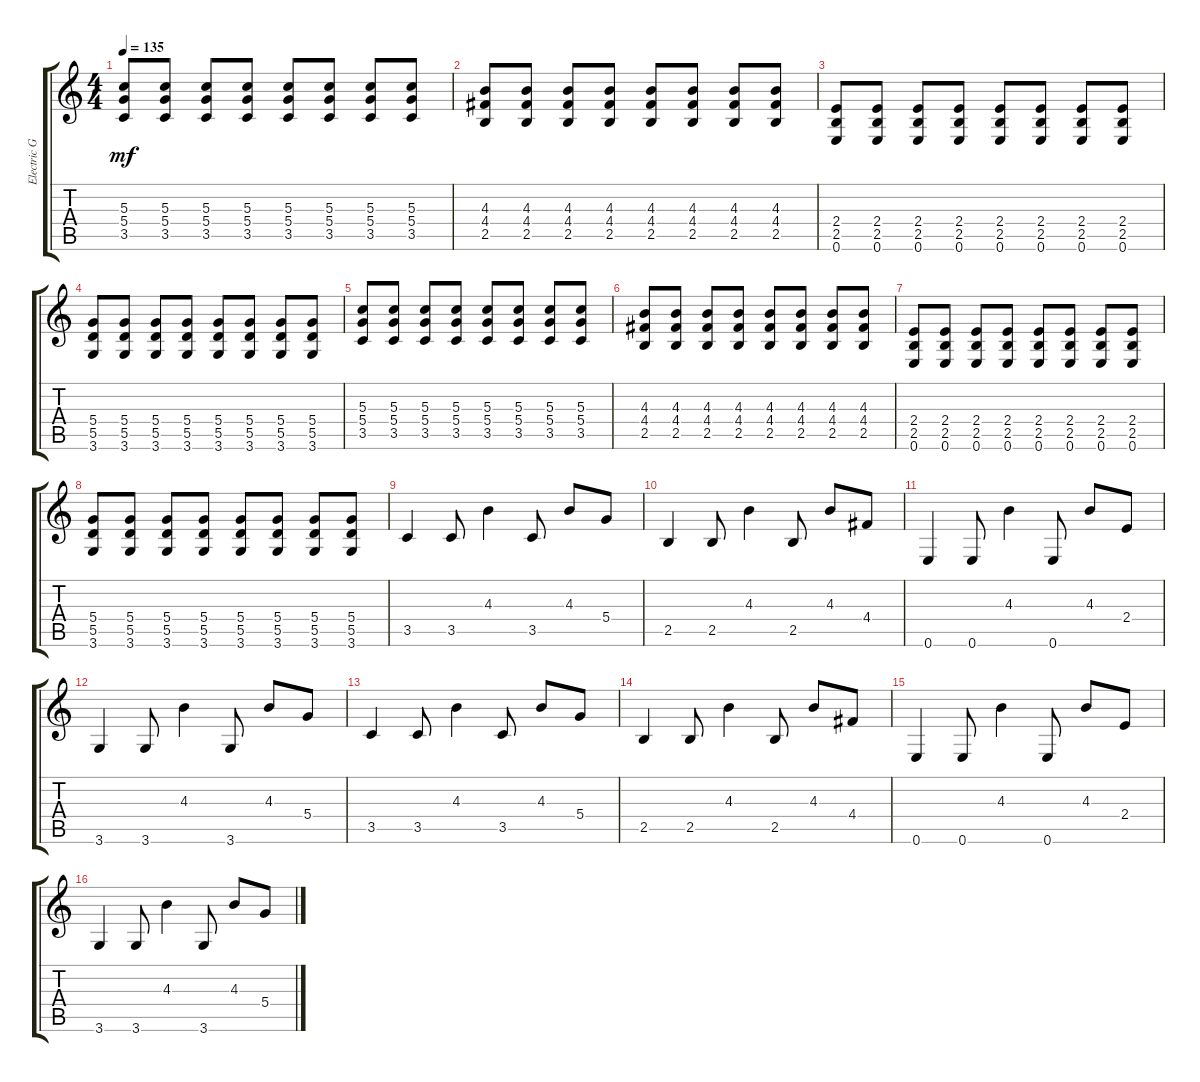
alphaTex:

\track ("Electric Guitar" "Electric G") {instrument overdrivenguitar}
\staff {score tabs}
\tuning (E4 B3 G3 D3 A2 E2) {hide}
\ts (4 4)
\tempo 135
\clef g2
\ks c
(5.3 5.4 3.5).8{dy mf instrument overdrivenguitar} (5.3 5.4 3.5).8 (5.3 5.4 3.5).8 (5.3 5.4 3.5).8 (5.3 5.4 3.5).8 (5.3 5.4 3.5).8 (5.3 5.4 3.5).8 (5.3 5.4 3.5).8 |
(4.3 4.4 2.5).8 (4.3 4.4 2.5).8 (4.3 4.4 2.5).8 (4.3 4.4 2.5).8 (4.3 4.4 2.5).8 (4.3 4.4 2.5).8 (4.3 4.4 2.5).8 (4.3 4.4 2.5).8 |
(2.4 2.5 0.6).8 (2.4 2.5 0.6).8 (2.4 2.5 0.6).8 (2.4 2.5 0.6).8 (2.4 2.5 0.6).8 (2.4 2.5 0.6).8 (2.4 2.5 0.6).8 (2.4 2.5 0.6).8 |
(5.4 5.5 3.6).8 (5.4 5.5 3.6).8 (5.4 5.5 3.6).8 (5.4 5.5 3.6).8 (5.4 5.5 3.6).8 (5.4 5.5 3.6).8 (5.4 5.5 3.6).8 (5.4 5.5 3.6).8 |
(5.3 5.4 3.5).8 (5.3 5.4 3.5).8 (5.3 5.4 3.5).8 (5.3 5.4 3.5).8 (5.3 5.4 3.5).8 (5.3 5.4 3.5).8 (5.3 5.4 3.5).8 (5.3 5.4 3.5).8 |
(4.3 4.4 2.5).8 (4.3 4.4 2.5).8 (4.3 4.4 2.5).8 (4.3 4.4 2.5).8 (4.3 4.4 2.5).8 (4.3 4.4 2.5).8 (4.3 4.4 2.5).8 (4.3 4.4 2.5).8 |
(2.4 2.5 0.6).8 (2.4 2.5 0.6).8 (2.4 2.5 0.6).8 (2.4 2.5 0.6).8 (2.4 2.5 0.6).8 (2.4 2.5 0.6).8 (2.4 2.5 0.6).8 (2.4 2.5 0.6).8 |
(5.4 5.5 3.6).8 (5.4 5.5 3.6).8 (5.4 5.5 3.6).8 (5.4 5.5 3.6).8 (5.4 5.5 3.6).8 (5.4 5.5 3.6).8 (5.4 5.5 3.6).8 (5.4 5.5 3.6).8 |
3.5.4 3.5.8 4.3.4 3.5.8 4.3.8 5.4.8 |
2.5.4 2.5.8 4.3.4 2.5.8 4.3.8 4.4.8 |
0.6.4 0.6.8 4.3.4 0.6.8 4.3.8 2.4.8 |
3.6.4 3.6.8 4.3.4 3.6.8 4.3.8 5.4.8 |
3.5.4 3.5.8 4.3.4 3.5.8 4.3.8 5.4.8 |
2.5.4 2.5.8 4.3.4 2.5.8 4.3.8 4.4.8 |
0.6.4 0.6.8 4.3.4 0.6.8 4.3.8 2.4.8 |
3.6.4 3.6.8 4.3.4 3.6.8 4.3.8 5.4.8
